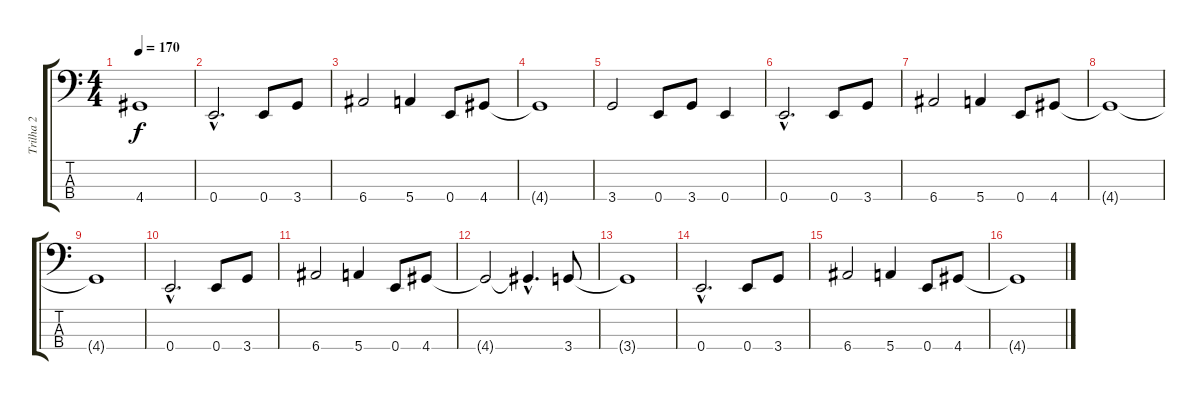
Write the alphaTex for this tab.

\track ("Trilha 2" "Trilha 2") {instrument slapbass2}
\staff {score tabs}
\tuning (G2 D2 A1 E1) {hide}
\ts (4 4)
\tempo 170
\clef f4
\ks c
4.4{t}.1{dy f} |
0.4{hac}.2{d} 0.4.8 3.4.8 |
6.4.2 5.4.4 0.4.8 4.4.8 |
4.4{t}.1 |
3.4.2 0.4.8 3.4.8 0.4.4 |
0.4{hac}.2{d} 0.4.8 3.4.8 |
6.4.2 5.4.4 0.4.8 4.4.8 |
4.4{t}.1 |
4.4{t}.1 |
0.4{hac}.2{d} 0.4.8 3.4.8 |
6.4.2 5.4.4 0.4.8 4.4.8 |
4.4{t}.2 4.4{hac t}.4{d} 3.4.8 |
3.4{t}.1 |
0.4{hac}.2{d} 0.4.8 3.4.8 |
6.4.2 5.4.4 0.4.8 4.4.8 |
4.4{t}.1
